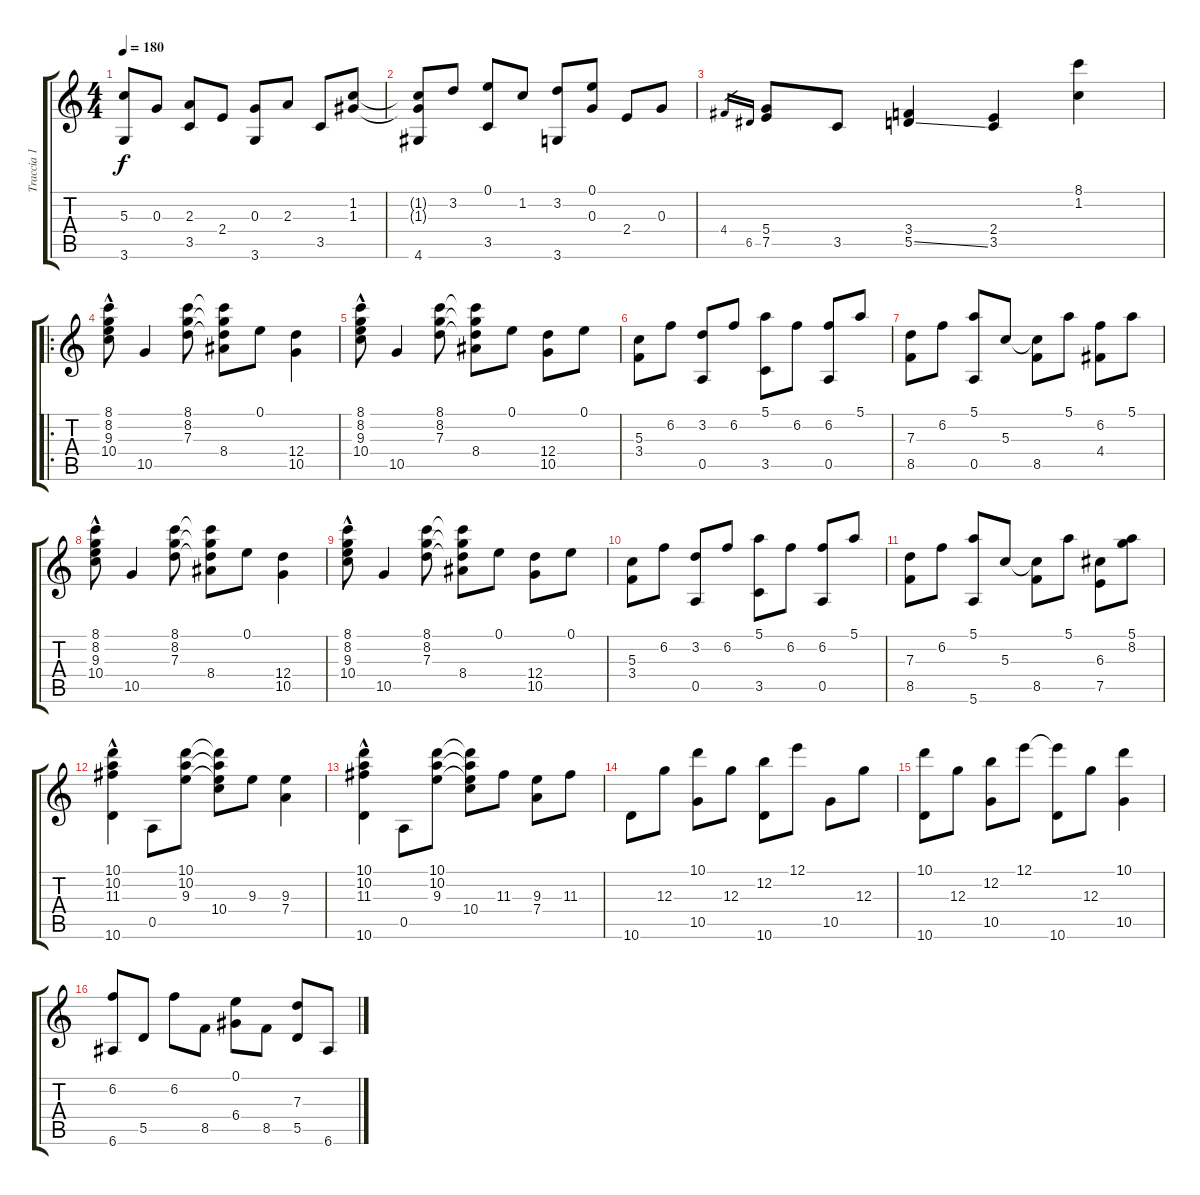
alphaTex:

\track ("Traccia 1" "Traccia 1") {instrument acousticguitarsteel}
\staff {score tabs}
\tuning (E4 B3 G3 D3 A2 E2) {hide}
\ts (4 4)
\tempo 180
\clef g2
\ks c
(5.3{t} 3.6).8{dy f} 0.3.8 (2.3 3.5).8 2.4.8 (0.3 3.6).8 2.3.8 3.5.8 (1.2 1.3).8 |
(1.2{t} 1.3{t} 4.6).8 3.2.8 (0.1 3.5).8 1.2.8 (3.2 3.6).8 (0.1 0.3).8 2.4.8 0.3.8 |
4.4.16{gr} 6.5.16{gr} (5.4 7.5).8 3.5.8 (3.4 5.5{ss}).4 (2.4 3.5).4 (8.1 1.2).4 |
\ro
(8.1{hac} 8.2{hac} 9.3{hac} 10.4).8 10.5.4 (8.1 8.2 7.3).8 (8.1{t} 8.2{t} 7.3{t} 8.4).8 0.1.8 (12.4 10.5).4 |
(8.1{hac} 8.2{hac} 9.3{hac} 10.4{hac}).8 10.5.4 (8.1 8.2 7.3).8 (8.1{t} 8.2{t} 7.3{t} 8.4).8 0.1.8 (12.4 10.5).8 0.1.8 |
(5.3 3.4).8 6.2.8 (3.2 0.5).8 6.2.8 (5.1 3.5).8 6.2.8 (6.2 0.5).8 5.1.8 |
(7.3 8.5).8 6.2.8 (5.1 0.5).8 5.3.8 (5.3{t} 8.5).8 5.1.8 (6.2 4.4).8 5.1.8 |
(8.1{hac} 8.2{hac} 9.3{hac} 10.4).8 10.5.4 (8.1 8.2 7.3).8 (8.1{t} 8.2{t} 7.3{t} 8.4).8 0.1.8 (12.4 10.5).4 |
(8.1{hac} 8.2{hac} 9.3{hac} 10.4{hac}).8 10.5.4 (8.1 8.2 7.3).8 (8.1{t} 8.2{t} 7.3{t} 8.4).8 0.1.8 (12.4 10.5).8 0.1.8 |
(5.3 3.4).8 6.2.8 (3.2 0.5).8 6.2.8 (5.1 3.5).8 6.2.8 (6.2 0.5).8 5.1.8 |
(7.3 8.5).8 6.2.8 (5.1 5.6).8 5.3.8 (5.3{t} 8.5).8 5.1.8 (6.3 7.5).8 (5.1 8.2).8 |
(10.1{hac} 10.2{hac} 11.3{hac} 10.6).4 0.5.8 (10.1 10.2 9.3).8 (10.1{t} 10.2{t} 9.3{t} 10.4).8 9.3.8 (9.3 7.4).4 |
(10.1{hac} 10.2{hac} 11.3{hac} 10.6).4 0.5.8 (10.1 10.2 9.3).8 (10.1{t} 10.2{t} 9.3{t} 10.4).8 11.3.8 (9.3 7.4).8 11.3.8 |
10.6.8 12.3.8 (10.1 10.5).8 12.3.8 (12.2 10.6).8 12.1.8 10.5.8 12.3.8 |
(10.1 10.6).8 12.3.8 (12.2 10.5).8 12.1.8 (12.1{t} 10.6).8 12.3.8 (10.1 10.5).4 |
(6.2 6.6).8 5.5.8 6.2.8 8.5.8 (0.1 6.4).8 8.5.8 (7.3 5.5).8 6.6.8
